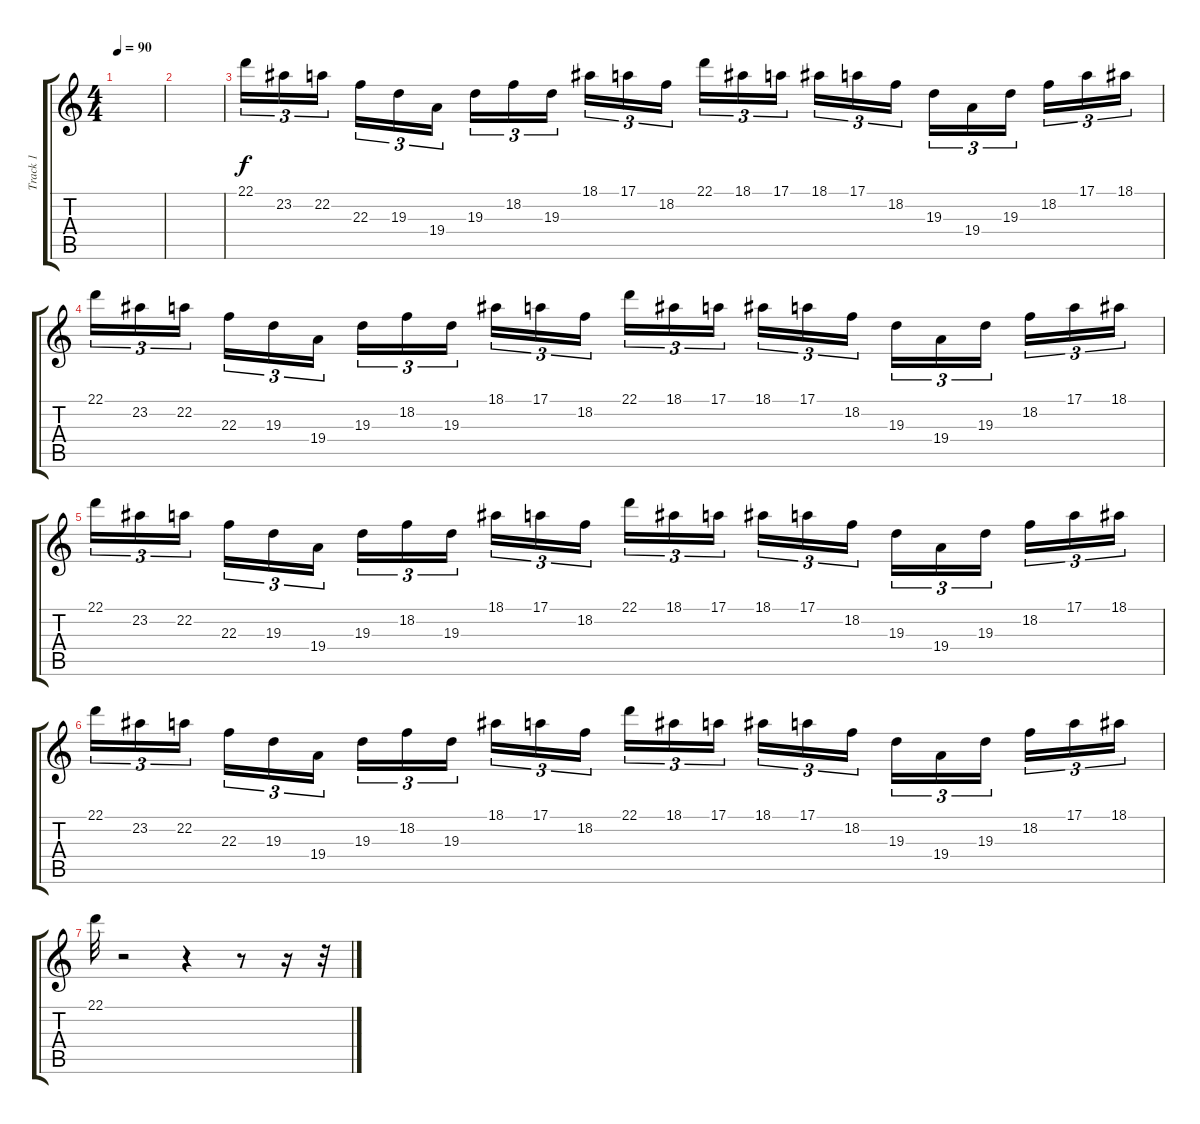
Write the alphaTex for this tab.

\track ("Track 1" "Track 1") {instrument lead2sawtooth}
\staff {score tabs}
\tuning (E4 B3 G3 D3 A2 E2) {hide}
\ts (4 4)
\tempo 90
\clef g2
\ks c
|
|
22.1.16{tu (3 2) dy f instrument orchestralharp} 23.2.16{tu (3 2)} 22.2.16{tu (3 2) beam splitsecondary} 22.3.16{tu (3 2)} 19.3.16{tu (3 2)} 19.4.16{tu (3 2)} 19.3.16{tu (3 2)} 18.2.16{tu (3 2)} 19.3.16{tu (3 2) beam splitsecondary} 18.1.16{tu (3 2)} 17.1.16{tu (3 2)} 18.2.16{tu (3 2)} 22.1.16{tu (3 2)} 18.1.16{tu (3 2)} 17.1.16{tu (3 2) beam splitsecondary} 18.1.16{tu (3 2)} 17.1.16{tu (3 2)} 18.2.16{tu (3 2)} 19.3.16{tu (3 2)} 19.4.16{tu (3 2)} 19.3.16{tu (3 2) beam splitsecondary} 18.2.16{tu (3 2)} 17.1.16{tu (3 2)} 18.1.16{tu (3 2)} |
22.1.16{tu (3 2) volume 0} 23.2.16{tu (3 2)} 22.2.16{tu (3 2) beam splitsecondary} 22.3.16{tu (3 2)} 19.3.16{tu (3 2)} 19.4.16{tu (3 2)} 19.3.16{tu (3 2)} 18.2.16{tu (3 2)} 19.3.16{tu (3 2) beam splitsecondary} 18.1.16{tu (3 2)} 17.1.16{tu (3 2)} 18.2.16{tu (3 2)} 22.1.16{tu (3 2)} 18.1.16{tu (3 2)} 17.1.16{tu (3 2) beam splitsecondary} 18.1.16{tu (3 2)} 17.1.16{tu (3 2)} 18.2.16{tu (3 2)} 19.3.16{tu (3 2)} 19.4.16{tu (3 2)} 19.3.16{tu (3 2) beam splitsecondary} 18.2.16{tu (3 2)} 17.1.16{tu (3 2)} 18.1.16{tu (3 2)} |
22.1.16{tu (3 2)} 23.2.16{tu (3 2)} 22.2.16{tu (3 2) beam splitsecondary} 22.3.16{tu (3 2)} 19.3.16{tu (3 2)} 19.4.16{tu (3 2)} 19.3.16{tu (3 2)} 18.2.16{tu (3 2)} 19.3.16{tu (3 2) beam splitsecondary} 18.1.16{tu (3 2)} 17.1.16{tu (3 2)} 18.2.16{tu (3 2)} 22.1.16{tu (3 2)} 18.1.16{tu (3 2)} 17.1.16{tu (3 2) beam splitsecondary} 18.1.16{tu (3 2)} 17.1.16{tu (3 2)} 18.2.16{tu (3 2)} 19.3.16{tu (3 2)} 19.4.16{tu (3 2)} 19.3.16{tu (3 2) beam splitsecondary} 18.2.16{tu (3 2)} 17.1.16{tu (3 2)} 18.1.16{tu (3 2)} |
22.1.16{tu (3 2)} 23.2.16{tu (3 2)} 22.2.16{tu (3 2) beam splitsecondary} 22.3.16{tu (3 2)} 19.3.16{tu (3 2)} 19.4.16{tu (3 2)} 19.3.16{tu (3 2)} 18.2.16{tu (3 2)} 19.3.16{tu (3 2) beam splitsecondary} 18.1.16{tu (3 2)} 17.1.16{tu (3 2)} 18.2.16{tu (3 2)} 22.1.16{tu (3 2)} 18.1.16{tu (3 2)} 17.1.16{tu (3 2) beam splitsecondary} 18.1.16{tu (3 2)} 17.1.16{tu (3 2)} 18.2.16{tu (3 2)} 19.3.16{tu (3 2)} 19.4.16{tu (3 2)} 19.3.16{tu (3 2) beam splitsecondary} 18.2.16{tu (3 2)} 17.1.16{tu (3 2)} 18.1.16{tu (3 2)} |
22.1.32 r.2 r.4 r.8 r.16 r.32
